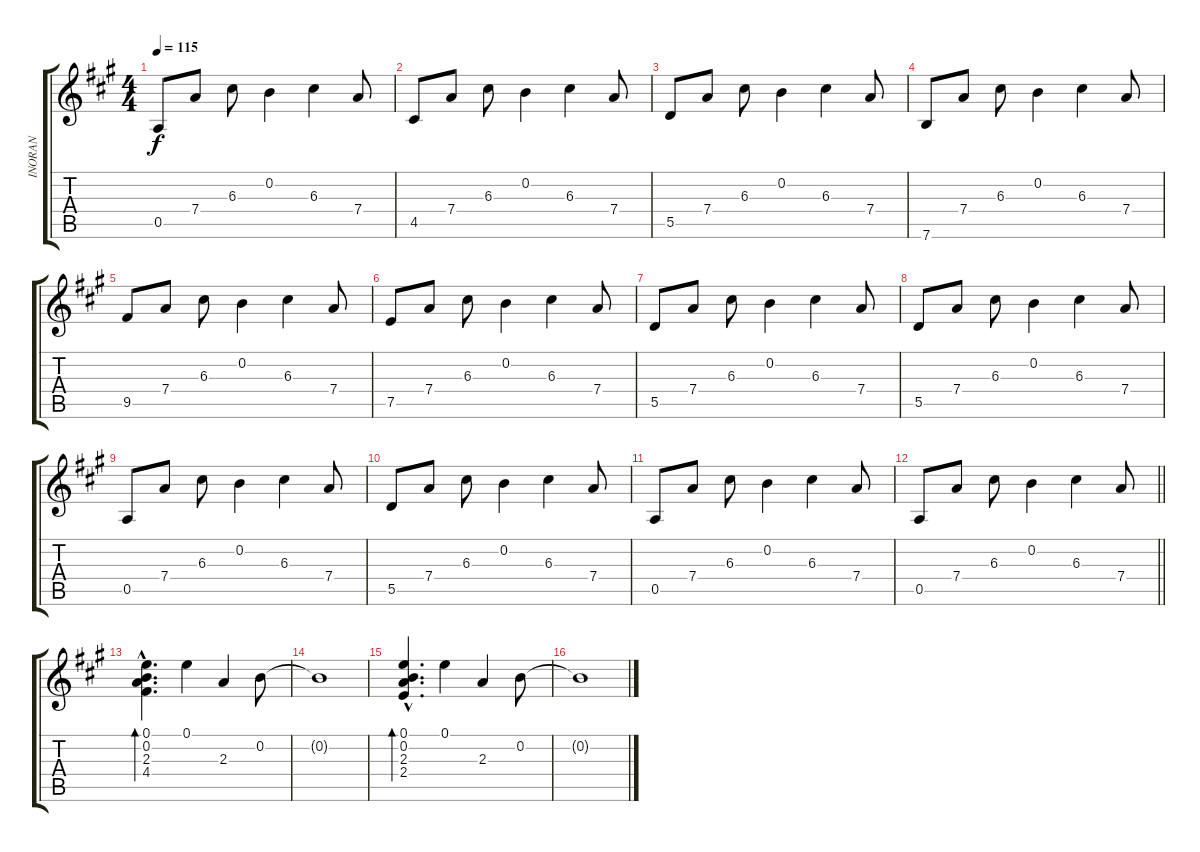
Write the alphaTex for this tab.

\track ("INORAN" "INORAN") {instrument electricguitarclean}
\staff {score tabs}
\tuning (E4 B3 G3 D3 A2 E2) {hide}
\ts (4 4)
\tempo 115
\clef g2
\ks a
0.5.8{dy f balance 3} 7.4.8 6.3.8 0.2.4 6.3.4 7.4.8 |
4.5.8{balance 8} 7.4.8 6.3.8 0.2.4 6.3.4 7.4.8 |
5.5.8{balance 13} 7.4.8 6.3.8 0.2.4 6.3.4 7.4.8 |
7.6.8{balance 8} 7.4.8 6.3.8 0.2.4 6.3.4 7.4.8 |
9.5.8{balance 3} 7.4.8 6.3.8 0.2.4 6.3.4 7.4.8 |
7.5.8{balance 8} 7.4.8 6.3.8 0.2.4 6.3.4 7.4.8 |
5.5.8{balance 13} 7.4.8 6.3.8 0.2.4 6.3.4 7.4.8 |
5.5.8{balance 8} 7.4.8 6.3.8 0.2.4 6.3.4 7.4.8 |
0.5.8{balance 3} 7.4.8 6.3.8 0.2.4 6.3.4 7.4.8 |
5.5.8{balance 8} 7.4.8 6.3.8 0.2.4 6.3.4 7.4.8 |
0.5.8{balance 13} 7.4.8 6.3.8 0.2.4 6.3.4 7.4.8 |
\barLineRight lightlight
0.5.8{balance 8} 7.4.8 6.3.8 0.2.4 6.3.4 7.4.8 |
(0.1{hac} 0.2{hac} 2.3{hac} 4.4{hac}).4{d bd 480 balance 3} 0.1.4 2.3.4 0.2.8 |
0.2{t}.1 |
(0.1{hac} 0.2{hac} 2.3{hac} 2.4{hac}).4{d bd 480} 0.1.4 2.3.4 0.2.8 |
0.2{t}.1
